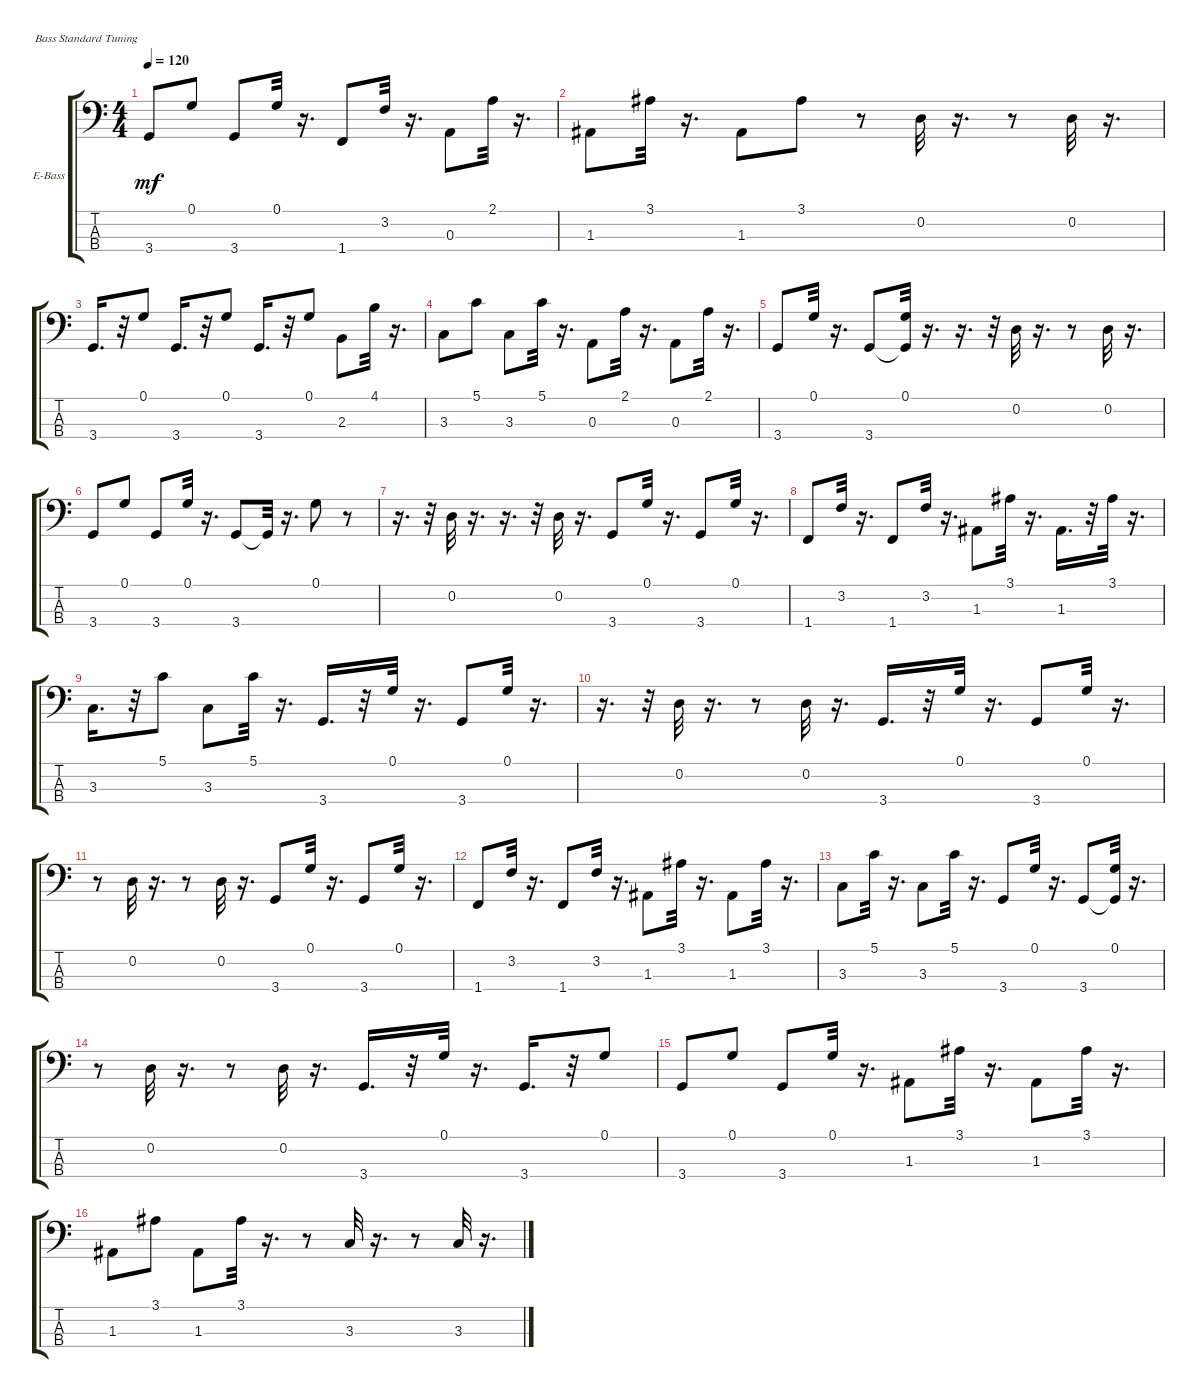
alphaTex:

\bracketExtendMode groupsimilarinstruments
\firstSystemTrackNameOrientation horizontal
\otherSystemsTrackNameOrientation horizontal
\track ("Бас" "E-Bass") {instrument electricbassfinger}
\staff {score tabs}
\tuning (G2 D2 A1 E1)
\ts (4 4)
\tempo 120
\clef f4
\ks c
3.4.8{dy mf} 0.1.8 3.4.8 0.1.32 r.16{d} 1.4.8 3.2.32 r.16{d} 0.3.8 2.1.32 r.16{d} |
1.3.8 3.1.32 r.16{d} 1.3.8 3.1.8 r.8 0.2.32 r.16{d} r.8 0.2.32 r.16{d} |
3.4.16{d} r.32 0.1.8 3.4.16{d} r.32 0.1.8 3.4.16{d} r.32 0.1.8 2.3.8 4.1.32 r.16{d} |
3.3.8 5.1.8 3.3.8 5.1.32 r.16{d} 0.3.8 2.1.32 r.16{d} 0.3.8 2.1.32 r.16{d} |
3.4.8 0.1.32 r.16{d} 3.4.8 (3.4{t} 0.1).32 r.16{d} r.16{d} r.32 0.2.32 r.16{d} r.8 0.2.32 r.16{d} |
3.4.8 0.1.8 3.4.8 0.1.32 r.16{d} 3.4.8 3.4{t}.32 r.16{d} 0.1.8 r.8 |
r.16{d} r.32 0.2.32 r.16{d} r.16{d} r.32 0.2.32 r.16{d} 3.4.8 0.1.32 r.16{d} 3.4.8 0.1.32 r.16{d} |
1.4.8 3.2.32 r.16{d} 1.4.8 3.2.32 r.16{d} 1.3.8 3.1.32 r.16{d} 1.3.16{d} r.32 3.1.32 r.16{d} |
3.3.16{d} r.32 5.1.8 3.3.8 5.1.32 r.16{d} 3.4.16{d} r.32 0.1.32 r.16{d} 3.4.8 0.1.32 r.16{d} |
r.16{d} r.32 0.2.32 r.16{d} r.8 0.2.32 r.16{d} 3.4.16{d} r.32 0.1.32 r.16{d} 3.4.8 0.1.32 r.16{d} |
r.8 0.2.32 r.16{d} r.8 0.2.32 r.16{d} 3.4.8 0.1.32 r.16{d} 3.4.8 0.1.32 r.16{d} |
1.4.8 3.2.32 r.16{d} 1.4.8 3.2.32 r.16{d} 1.3.8 3.1.32 r.16{d} 1.3.8 3.1.32 r.16{d} |
3.3.8 5.1.32 r.16{d} 3.3.8 5.1.32 r.16{d} 3.4.8 0.1.32 r.16{d} 3.4.8 (3.4{t} 0.1).32 r.16{d} |
r.8 0.2.32 r.16{d} r.8 0.2.32 r.16{d} 3.4.16{d} r.32 0.1.32 r.16{d} 3.4.16{d} r.32 0.1.8 |
3.4.8 0.1.8 3.4.8 0.1.32 r.16{d} 1.3.8 3.1.32 r.16{d} 1.3.8 3.1.32 r.16{d} |
1.3.8 3.1.8 1.3.8 3.1.32 r.16{d} r.8 3.3.32 r.16{d} r.8 3.3.32 r.16{d}
